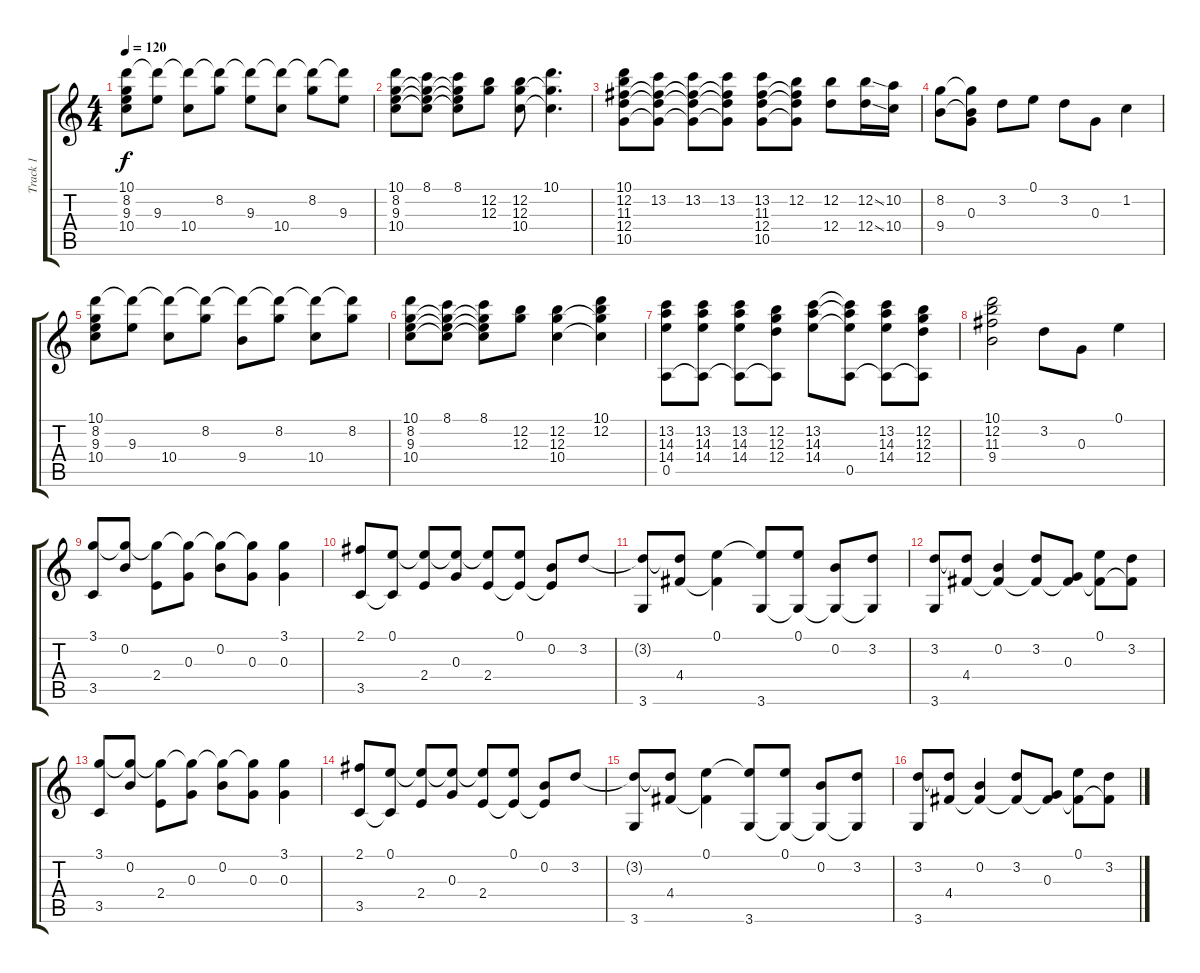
\track ("Track 1" "Track 1") {instrument acousticguitarsteel}
\staff {score tabs}
\tuning (E4 B3 G3 D3 A2 E2) {hide}
\ts (4 4)
\tempo 120
\clef g2
\ks c
(10.1 8.2 9.3 10.4).8{dy f} (10.1{t} 9.3).8 (10.1{t} 10.4).8 (10.1{t} 8.2).8 (10.1{t} 9.3).8 (10.1{t} 10.4).8 (10.1{t} 8.2).8 (10.1{t} 9.3).8 |
(10.1 8.2 9.3 10.4).8 (8.1 8.2{t} 9.3{t} 10.4{t}).8 (8.1 8.2{t} 9.3{t} 10.4{t}).8 (12.2 12.3).8 (12.2 12.3 10.4).8 (10.1 12.3{t} 10.4{t}).4{d} |
(10.1 12.2 11.3 12.4 10.5).8 (13.2 11.3{t} 12.4{t} 10.5{t}).8 (13.2 11.3{t} 12.4{t} 10.5{t}).8 (13.2 11.3{t} 12.4{t} 10.5{t}).8 (13.2 11.3 12.4 10.5).8 (12.2 11.3{t} 12.4{t} 10.5{t}).8 (12.2 12.4).8 (12.2{ss} 12.4{ss}).16 (10.2 10.4).16 |
(8.2 9.4).8 (8.2{t} 0.3 9.4{t}).8 3.2.8 0.1.8 3.2.8 0.3.8 1.2.4 |
(10.1 8.2 9.3 10.4).8 (10.1{t} 9.3).8 (10.1{t} 10.4).8 (10.1{t} 8.2).8 (10.1{t} 9.4).8 (10.1{t} 8.2).8 (10.1{t} 10.4).8 (10.1{t} 8.2).8 |
(10.1 8.2 9.3 10.4).8 (8.1 8.2{t} 9.3{t} 10.4{t}).8 (8.1 8.2{t} 9.3{t} 10.4{t}).8 (12.2 12.3).8 (12.2 12.3 10.4).4 (10.1 12.2 12.3{t} 10.4{t}).4 |
(13.2 14.3 14.4 0.5).8 (13.2 14.3 14.4 0.5{t}).8 (13.2 14.3 14.4 0.5{t}).8 (12.2 12.3 12.4 0.5{t}).8 (13.2 14.3 14.4).8 (13.2{t} 14.3{t} 14.4{t} 0.5).8 (13.2 14.3 14.4 0.5{t}).8 (12.2 12.3 12.4 0.5{t}).8 |
(10.1 12.2 11.3 9.4).2 3.2.8 0.3.8 0.1.4 |
(3.1 3.5).8 (3.1{t} 0.2).8 (3.1{t} 2.4).8 (3.1{t} 0.3).8 (3.1{t} 0.2).8 (3.1{t} 0.3).8 (3.1 0.3).4 |
(2.1 3.5).8 (0.1 3.5{t}).8 (0.1{t} 2.4).8 (0.1{t} 0.3).8 (0.1{t} 2.4).8 (0.1 2.4{t}).8 (0.2 2.4{t}).8 3.2.8 |
(3.2{t} 3.6).8 (3.2{t} 4.4).8 (0.1 4.4{t}).4 (0.1{t} 3.6).8 (0.1 3.6{t}).8 (0.2 3.6{t}).8 (3.2 3.6{t}).8 |
(3.2 3.6).8 (3.2{t} 4.4).8 (0.2 4.4{t}).4 (3.2 4.4{t}).8 (0.3 4.4{t}).8 (0.1 4.4{t}).8 (3.2 4.4{t}).8 |
(3.1 3.5).8 (3.1{t} 0.2).8 (3.1{t} 2.4).8 (3.1{t} 0.3).8 (3.1{t} 0.2).8 (3.1{t} 0.3).8 (3.1 0.3).4 |
(2.1 3.5).8 (0.1 3.5{t}).8 (0.1{t} 2.4).8 (0.1{t} 0.3).8 (0.1{t} 2.4).8 (0.1 2.4{t}).8 (0.2 2.4{t}).8 3.2.8 |
(3.2{t} 3.6).8 (3.2{t} 4.4).8 (0.1 4.4{t}).4 (0.1{t} 3.6).8 (0.1 3.6{t}).8 (0.2 3.6{t}).8 (3.2 3.6{t}).8 |
(3.2 3.6).8 (3.2{t} 4.4).8 (0.2 4.4{t}).4 (3.2 4.4{t}).8 (0.3 4.4{t}).8 (0.1 4.4{t}).8 (3.2 4.4{t}).8
